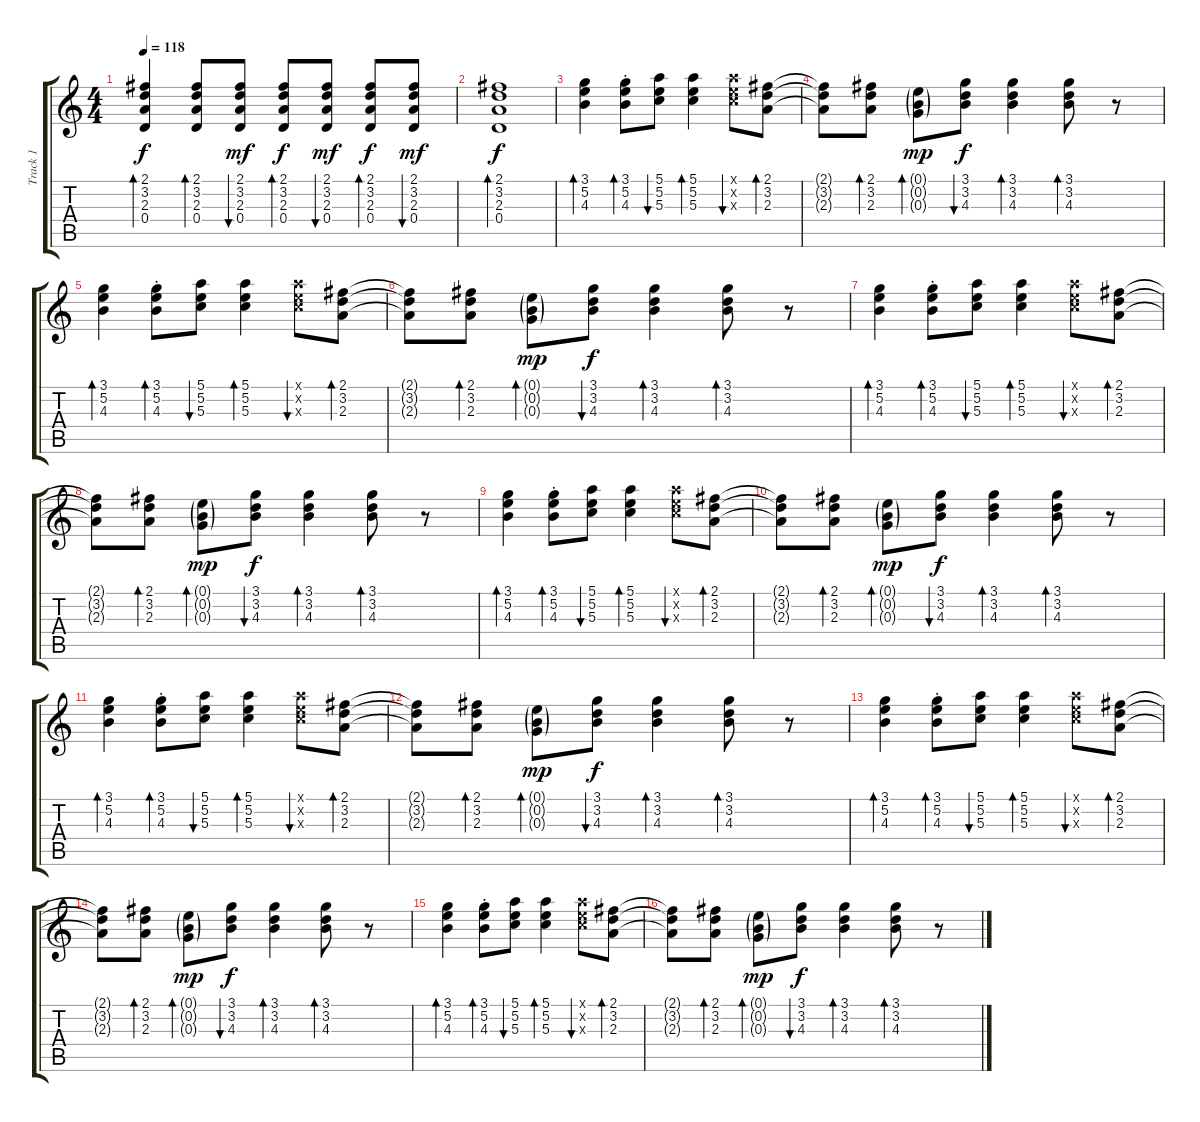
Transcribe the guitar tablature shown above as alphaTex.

\track ("Track 1" "Track 1") {instrument acousticguitarsteel}
\staff {score tabs}
\tuning (E4 B3 G3 D3 A2 E2) {hide}
\ts (4 4)
\tempo 118
\clef g2
\ks c
(2.1 3.2 2.3 0.4).4{bd 30 dy f} (2.1 3.2 2.3 0.4).8{bd 30} (2.1 3.2 2.3 0.4).8{bu 30 dy mf} (2.1 3.2 2.3 0.4).8{bd 30 dy f} (2.1 3.2 2.3 0.4).8{bu 30 dy mf} (2.1 3.2 2.3 0.4).8{bd 30 dy f} (2.1 3.2 2.3 0.4).8{bu 30 dy mf} |
(2.1 3.2 2.3 0.4).1{bd 30 dy f} |
(3.1 5.2 4.3).4{bd 60} (3.1{st} 5.2{st} 4.3{st}).8{bd 60} (5.1 5.2 5.3).8{bu 60} (5.1 5.2 5.3).4{bd 60} (5.1{x} 5.2{x} 5.3{x}).8{bu 60} (2.1 3.2 2.3).8{bd 60} |
(2.1{t} 3.2{t} 2.3{t}).8 (2.1 3.2 2.3).8{bd 60} (0.1{g} 0.2{g} 0.3{g}).8{bd 60 dy mp} (3.1 3.2 4.3).8{bu 60 dy f} (3.1 3.2 4.3).4{bd 60} (3.1 3.2 4.3).8{bd 60} r.8 |
(3.1 5.2 4.3).4{bd 60} (3.1{st} 5.2{st} 4.3{st}).8{bd 60} (5.1 5.2 5.3).8{bu 60} (5.1 5.2 5.3).4{bd 60} (5.1{x} 5.2{x} 5.3{x}).8{bu 60} (2.1 3.2 2.3).8{bd 60} |
(2.1{t} 3.2{t} 2.3{t}).8 (2.1 3.2 2.3).8{bd 60} (0.1{g} 0.2{g} 0.3{g}).8{bd 60 dy mp} (3.1 3.2 4.3).8{bu 60 dy f} (3.1 3.2 4.3).4{bd 60} (3.1 3.2 4.3).8{bd 60} r.8 |
(3.1 5.2 4.3).4{bd 60} (3.1{st} 5.2{st} 4.3{st}).8{bd 60} (5.1 5.2 5.3).8{bu 60} (5.1 5.2 5.3).4{bd 60} (5.1{x} 5.2{x} 5.3{x}).8{bu 60} (2.1 3.2 2.3).8{bd 60} |
(2.1{t} 3.2{t} 2.3{t}).8 (2.1 3.2 2.3).8{bd 60} (0.1{g} 0.2{g} 0.3{g}).8{bd 60 dy mp} (3.1 3.2 4.3).8{bu 60 dy f} (3.1 3.2 4.3).4{bd 60} (3.1 3.2 4.3).8{bd 60} r.8 |
(3.1 5.2 4.3).4{bd 60} (3.1{st} 5.2{st} 4.3{st}).8{bd 60} (5.1 5.2 5.3).8{bu 60} (5.1 5.2 5.3).4{bd 60} (5.1{x} 5.2{x} 5.3{x}).8{bu 60} (2.1 3.2 2.3).8{bd 60} |
(2.1{t} 3.2{t} 2.3{t}).8 (2.1 3.2 2.3).8{bd 60} (0.1{g} 0.2{g} 0.3{g}).8{bd 60 dy mp} (3.1 3.2 4.3).8{bu 60 dy f} (3.1 3.2 4.3).4{bd 60} (3.1 3.2 4.3).8{bd 60} r.8 |
(3.1 5.2 4.3).4{bd 60} (3.1{st} 5.2{st} 4.3{st}).8{bd 60} (5.1 5.2 5.3).8{bu 60} (5.1 5.2 5.3).4{bd 60} (5.1{x} 5.2{x} 5.3{x}).8{bu 60} (2.1 3.2 2.3).8{bd 60} |
(2.1{t} 3.2{t} 2.3{t}).8 (2.1 3.2 2.3).8{bd 60} (0.1{g} 0.2{g} 0.3{g}).8{bd 60 dy mp} (3.1 3.2 4.3).8{bu 60 dy f} (3.1 3.2 4.3).4{bd 60} (3.1 3.2 4.3).8{bd 60} r.8 |
(3.1 5.2 4.3).4{bd 60} (3.1{st} 5.2{st} 4.3{st}).8{bd 60} (5.1 5.2 5.3).8{bu 60} (5.1 5.2 5.3).4{bd 60} (5.1{x} 5.2{x} 5.3{x}).8{bu 60} (2.1 3.2 2.3).8{bd 60} |
(2.1{t} 3.2{t} 2.3{t}).8 (2.1 3.2 2.3).8{bd 60} (0.1{g} 0.2{g} 0.3{g}).8{bd 60 dy mp} (3.1 3.2 4.3).8{bu 60 dy f} (3.1 3.2 4.3).4{bd 60} (3.1 3.2 4.3).8{bd 60} r.8 |
(3.1 5.2 4.3).4{bd 60} (3.1{st} 5.2{st} 4.3{st}).8{bd 60} (5.1 5.2 5.3).8{bu 60} (5.1 5.2 5.3).4{bd 60} (5.1{x} 5.2{x} 5.3{x}).8{bu 60} (2.1 3.2 2.3).8{bd 60} |
(2.1{t} 3.2{t} 2.3{t}).8 (2.1 3.2 2.3).8{bd 60} (0.1{g} 0.2{g} 0.3{g}).8{bd 60 dy mp} (3.1 3.2 4.3).8{bu 60 dy f} (3.1 3.2 4.3).4{bd 60} (3.1 3.2 4.3).8{bd 60} r.8
